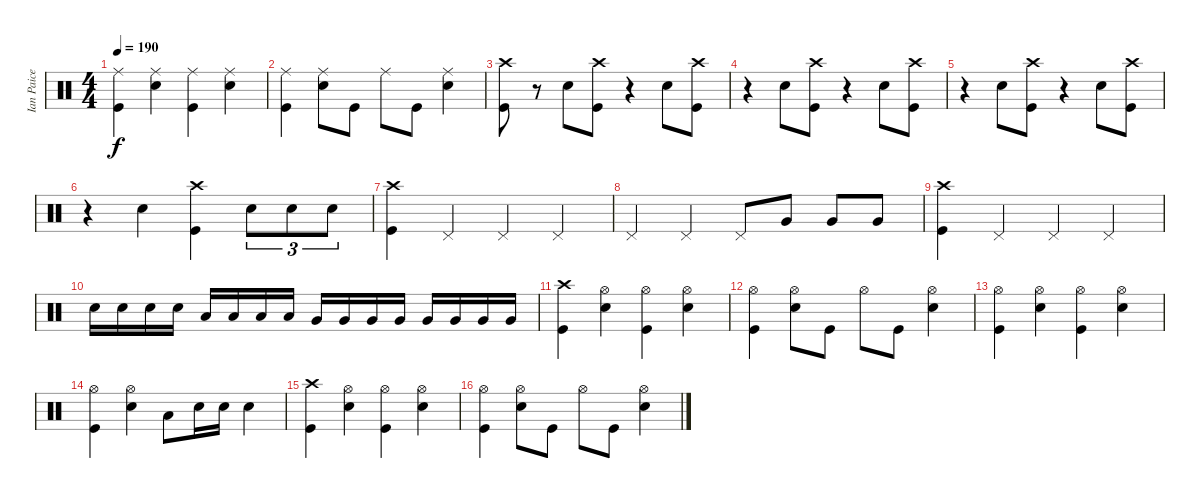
\track ("Ian Paice" "Ian Paice") {instrument percussion}
\staff {score}
\articulation defaults
\ts (4 4)
\tempo 190
\clef neutral
\ks c
("Ride (middle)" "Kick (hit)").4{dy f} ("Snare (hit) 2" "Ride (middle)").4 ("Ride (middle)" "Kick (hit)").4 ("Ride (middle)" "Snare (hit) 2").4 |
("Ride (middle)" "Kick (hit)").4 ("Snare (hit) 2" "Ride (middle)").8 "Kick (hit)".8 "Ride (middle)".8 "Kick (hit)".8 ("Ride (middle)" "Snare (hit) 2").4 |
("Kick (hit)" "Crash high (hit)").8 r.8 "Snare (hit) 2".8 ("Kick (hit)" "Crash high (hit)").8 r.4 "Snare (hit) 2".8 ("Kick (hit)" "Crash high (hit)").8 |
r.4 "Snare (hit) 2".8 ("Kick (hit)" "Crash high (hit)").8 r.4 "Snare (hit) 2".8 ("Kick (hit)" "Crash high (hit)").8 |
r.4 "Snare (hit) 2".8 ("Kick (hit)" "Crash high (hit)").8 r.4 "Snare (hit) 2".8 ("Kick (hit)" "Crash high (hit)").8 |
r.4 "Snare (hit) 2".4 ("Kick (hit)" "Crash high (hit)").4 "Snare (hit) 2".8{tu (3 2)} "Snare (hit) 2".8{tu (3 2)} "Snare (hit) 2".8{tu (3 2)} |
("Crash high (hit)" "Kick (hit)").4 "Pedal Hi-Hat (hit)".4 "Pedal Hi-Hat (hit)".4 "Pedal Hi-Hat (hit)".4 |
"Pedal Hi-Hat (hit)".4 "Pedal Hi-Hat (hit)".4 "Pedal Hi-Hat (hit)".8 "Very Low Tom (hit)".8 "Very Low Tom (hit)".8 "Very Low Tom (hit)".8 |
("Crash high (hit)" "Kick (hit)").4 "Pedal Hi-Hat (hit)".4 "Pedal Hi-Hat (hit)".4 "Pedal Hi-Hat (hit)".4 |
"Snare (hit) 2".16 "Snare (hit) 2".16 "Snare (hit) 2".16 "Snare (hit) 2".16 "Low Tom (hit)".16 "Low Tom (hit)".16 "Low Tom (hit)".16 "Low Tom (hit)".16 "Very Low Tom (hit)".16 "Very Low Tom (hit)".16 "Very Low Tom (hit)".16 "Very Low Tom (hit)".16 "Very Low Tom (hit)".16 "Very Low Tom (hit)".16 "Very Low Tom (hit)".16 "Very Low Tom (hit)".16 |
("Kick (hit)" "Crash high (hit)").4 ("Hi-Hat (open)" "Snare (hit) 2").4 ("Hi-Hat (open)" "Kick (hit)").4 ("Snare (hit) 2" "Hi-Hat (open)").4 |
("Kick (hit)" "Hi-Hat (open)").4 ("Hi-Hat (open)" "Snare (hit) 2").8 "Kick (hit)".8 "Hi-Hat (open)".8 "Kick (hit)".8 ("Hi-Hat (open)" "Snare (hit) 2").4 |
("Hi-Hat (open)" "Kick (hit)").4 ("Snare (hit) 2" "Hi-Hat (open)").4 ("Hi-Hat (open)" "Kick (hit)").4 ("Hi-Hat (open)" "Snare (hit) 2").4 |
("Kick (hit)" "Hi-Hat (open)").4 ("Snare (hit) 2" "Hi-Hat (open)").4 "Low Tom (hit)".8 "Snare (hit) 2".16 "Snare (hit) 2".16 "Snare (hit) 2".4 |
("Kick (hit)" "Crash high (hit)").4 ("Hi-Hat (open)" "Snare (hit) 2").4 ("Hi-Hat (open)" "Kick (hit)").4 ("Snare (hit) 2" "Hi-Hat (open)").4 |
("Kick (hit)" "Hi-Hat (open)").4 ("Hi-Hat (open)" "Snare (hit) 2").8 "Kick (hit)".8 "Hi-Hat (open)".8 "Kick (hit)".8 ("Hi-Hat (open)" "Snare (hit) 2").4
